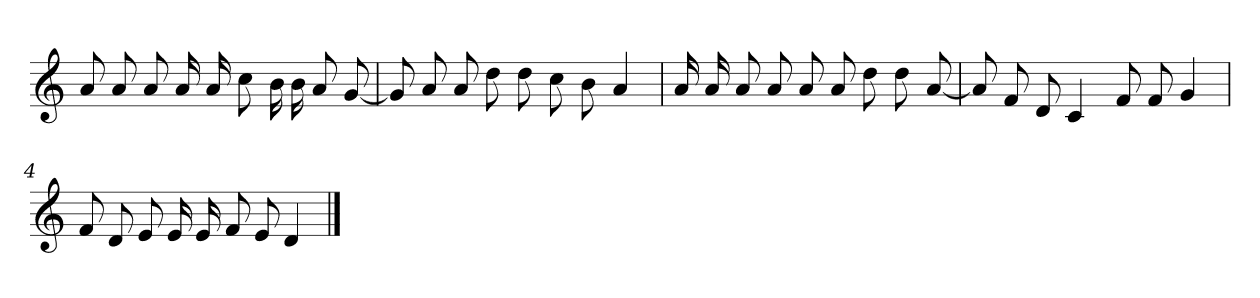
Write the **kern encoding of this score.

**kern
*part1
*staff1
*clefG2
*k[]
=
8a
8a
8a
16a
16a
8cc
16b
16b
8a
[8g
=1
8g]
8a
8a
8dd
8dd
8cc
8b
4a
=2
16a
16a
8a
8a
8a
8a
8dd
8dd
[8a
=3
8a]
8f
8d
4c
8f
8f
4g
=4
8f
8d
8e
16e
16e
8f
8e
4d
==
*-
